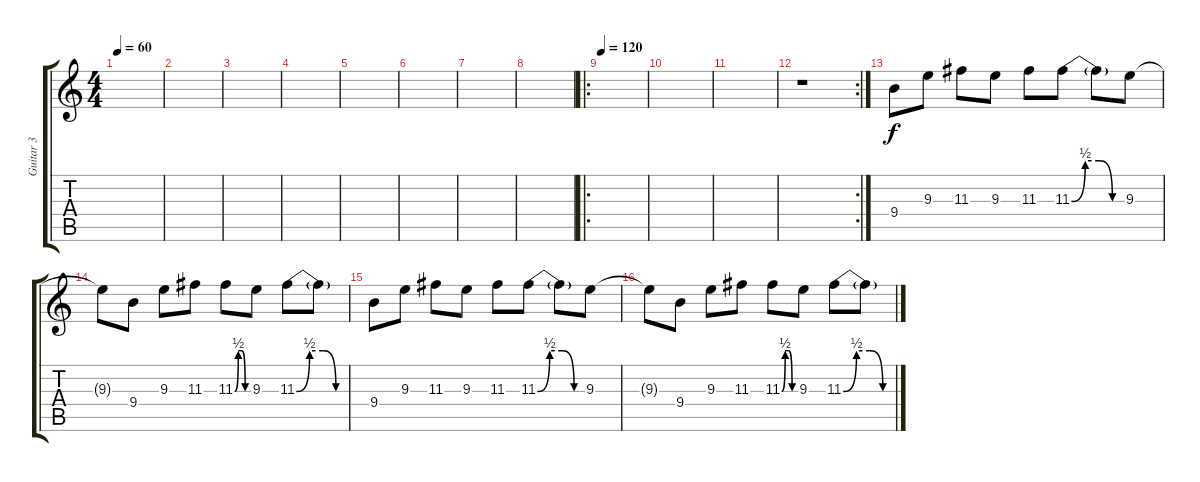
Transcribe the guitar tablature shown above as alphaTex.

\track ("Guitar 3" "Guitar 3") {instrument distortionguitar}
\staff {score tabs}
\tuning (E4 B3 G3 D3 A2 E2) {hide}
\ts (4 4)
\tempo 60
\clef g2
\ks c
|
|
|
|
|
|
|
|
\ro
\tempo 120
|
|
|
\rc 2
r.1 |
9.4.8 9.3.8 11.3.8 9.3.8 11.3.8 11.3{be (custom 0 0 15 2 30 2 45 0 60 0)}.8 11.3{t}.8 9.3.8 |
9.3{t}.8 9.4.8 9.3.8 11.3.8 11.3{be (custom 0 0 15 2 30 2 45 0 60 0)}.8 9.3.8 11.3{be (custom 0 0 15 2 30 2 45 0 60 0)}.8 11.3{t}.8 |
9.4.8 9.3.8 11.3.8 9.3.8 11.3.8 11.3{be (custom 0 0 15 2 30 2 45 0 60 0)}.8 11.3{t}.8 9.3.8 |
9.3{t}.8 9.4.8 9.3.8 11.3.8 11.3{be (custom 0 0 15 2 30 2 45 0 60 0)}.8 9.3.8 11.3{be (custom 0 0 15 2 30 2 45 0 60 0)}.8 11.3{t}.8
